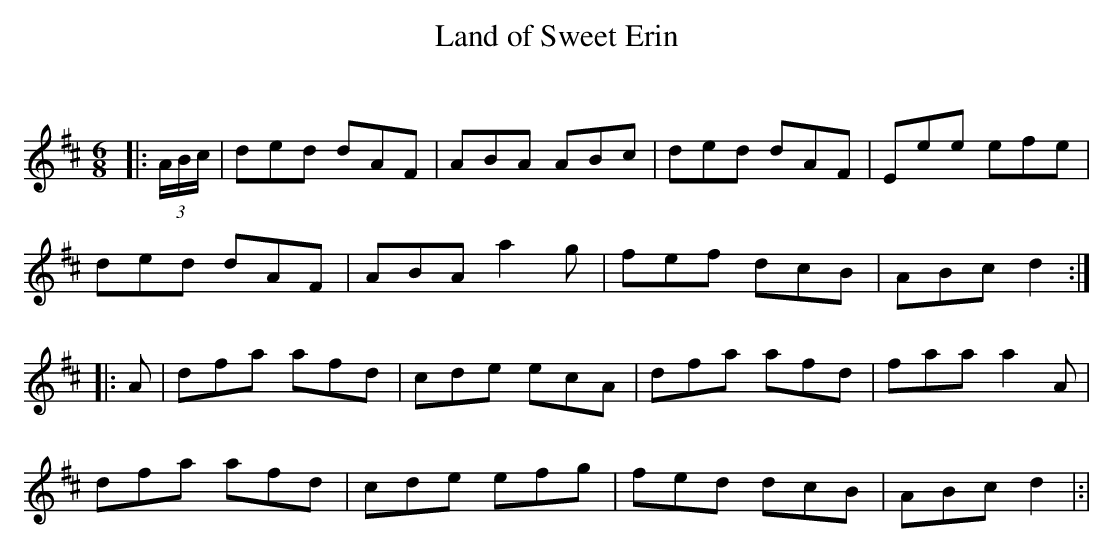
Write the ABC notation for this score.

X:1
T: Land of Sweet Erin
C:
Q:180
K:D
M:6/8
L:1/16
|:(3ABc|d2e2d2 d2A2F2|A2B2A2 A2B2c2|d2e2d2 d2A2F2|E2e2e2 e2f2e2|
d2e2d2 d2A2F2|A2B2A2 a4g2|f2e2f2 d2c2B2|A2B2c2 d4:|
|:A2|d2f2a2 a2f2d2|c2d2e2 e2c2A2|d2f2a2 a2f2d2|f2a2a2 a4A2|
d2f2a2 a2f2d2|c2d2e2 e2f2g2|f2e2d2 d2c2B2|A2B2c2 d4|:|
